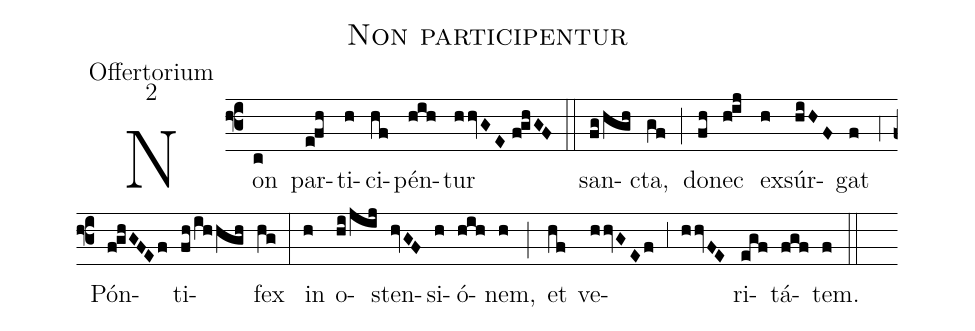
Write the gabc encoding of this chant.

name:Non participentur;
office-part:Offertorium;
mode:2;
%%
(f3) Non(c) par(e!fh)ti(h)ci(hf)pén(hih)tur(hhvGE//f!ghGF) (::)
san(fg/hgh)cta,(gf) (;) do(fh)nec(h!ij) ex(h)súr(hiHF)gat(f) (,4) Pón(f!ghGFEf)ti(fh/ihhgh)fex(hg) (:)
in(h) o(hi/jij)sten(hvGF)si(h)ó(hih)nem,(h) (;) et(hf) ve(hhvGEf)(,3)(hhvFE)ri(egf)tá(fgf)tem.(f) (::)
